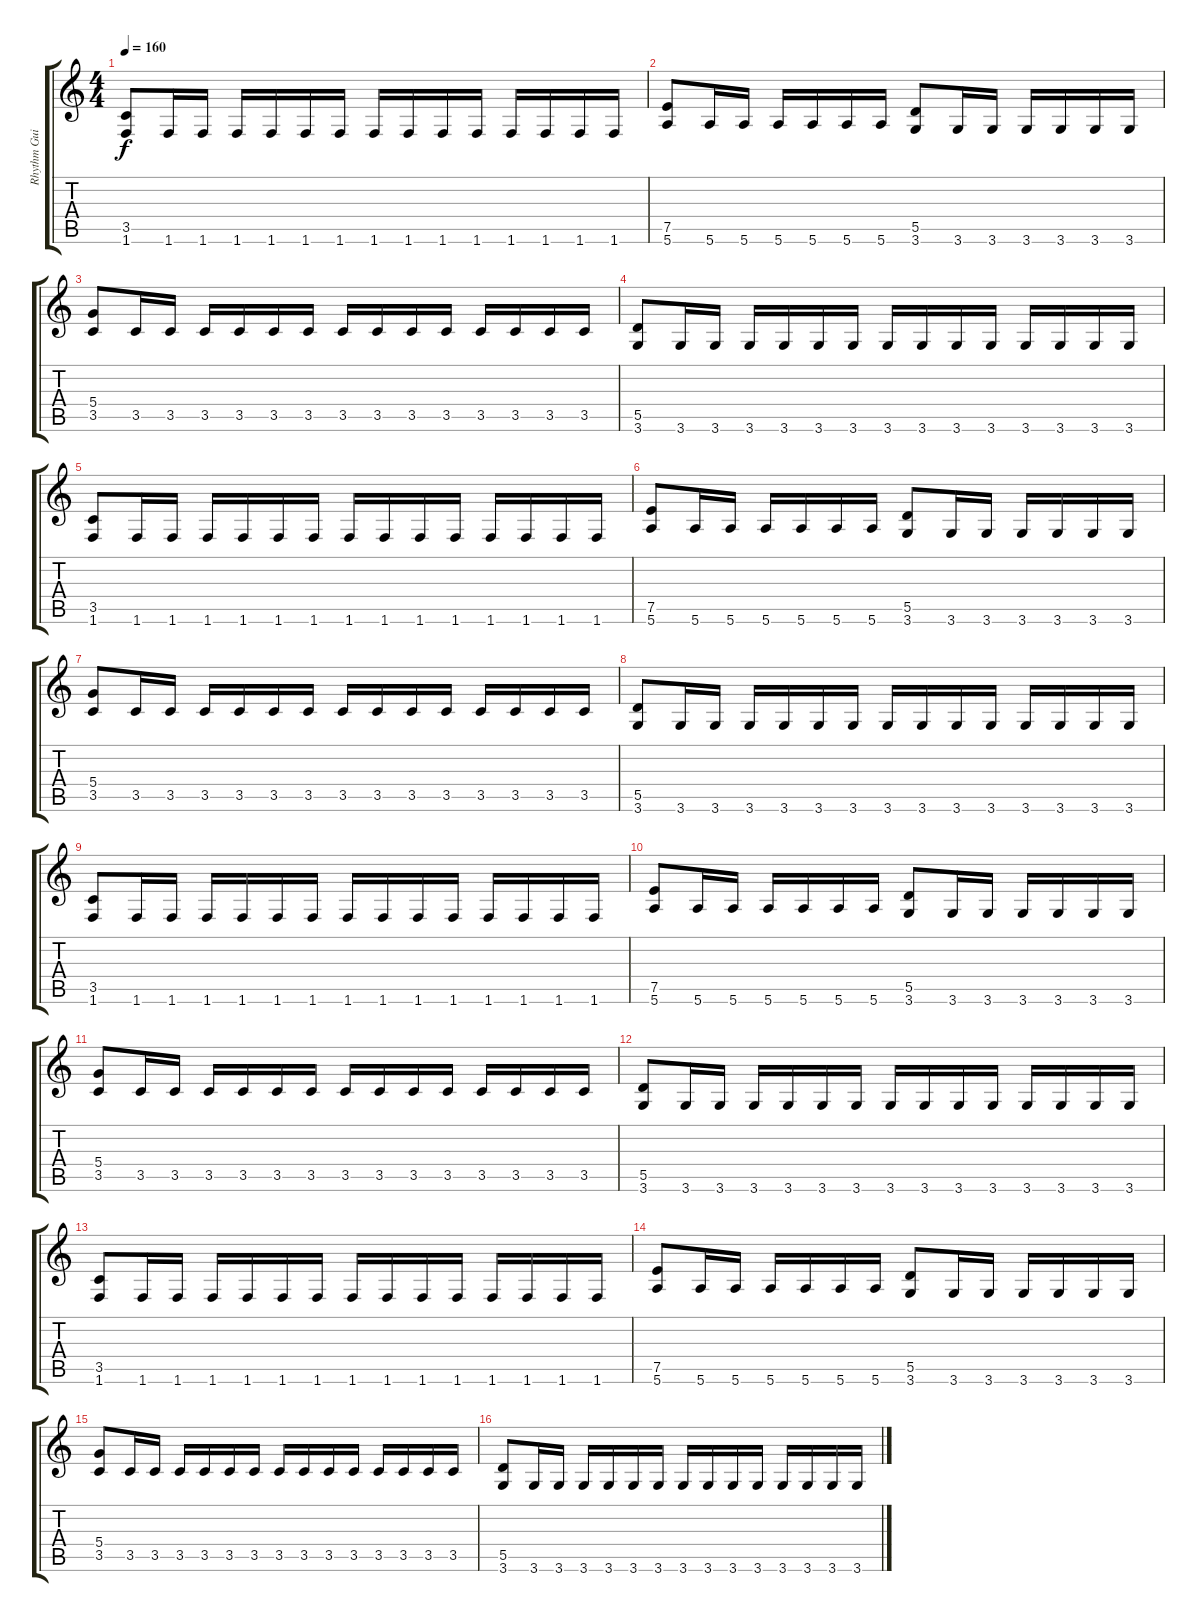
\track ("Rhythm Guitar" "Rhythm Gui") {instrument overdrivenguitar}
\staff {score tabs}
\tuning (E4 B3 G3 D3 A2 E2) {hide}
\ts (4 4)
\tempo 160
\clef g2
\ks c
(3.5 1.6).8{dy f} 1.6.16 1.6.16 1.6.16 1.6.16 1.6.16 1.6.16 1.6.16 1.6.16 1.6.16 1.6.16 1.6.16 1.6.16 1.6.16 1.6.16 |
(7.5 5.6).8 5.6.16 5.6.16 5.6.16 5.6.16 5.6.16 5.6.16 (5.5 3.6).8 3.6.16 3.6.16 3.6.16 3.6.16 3.6.16 3.6.16 |
(5.4 3.5).8 3.5.16 3.5.16 3.5.16 3.5.16 3.5.16 3.5.16 3.5.16 3.5.16 3.5.16 3.5.16 3.5.16 3.5.16 3.5.16 3.5.16 |
(5.5 3.6).8 3.6.16 3.6.16 3.6.16 3.6.16 3.6.16 3.6.16 3.6.16 3.6.16 3.6.16 3.6.16 3.6.16 3.6.16 3.6.16 3.6.16 |
(3.5 1.6).8 1.6.16 1.6.16 1.6.16 1.6.16 1.6.16 1.6.16 1.6.16 1.6.16 1.6.16 1.6.16 1.6.16 1.6.16 1.6.16 1.6.16 |
(7.5 5.6).8 5.6.16 5.6.16 5.6.16 5.6.16 5.6.16 5.6.16 (5.5 3.6).8 3.6.16 3.6.16 3.6.16 3.6.16 3.6.16 3.6.16 |
(5.4 3.5).8 3.5.16 3.5.16 3.5.16 3.5.16 3.5.16 3.5.16 3.5.16 3.5.16 3.5.16 3.5.16 3.5.16 3.5.16 3.5.16 3.5.16 |
(5.5 3.6).8 3.6.16 3.6.16 3.6.16 3.6.16 3.6.16 3.6.16 3.6.16 3.6.16 3.6.16 3.6.16 3.6.16 3.6.16 3.6.16 3.6.16 |
(3.5 1.6).8 1.6.16 1.6.16 1.6.16 1.6.16 1.6.16 1.6.16 1.6.16 1.6.16 1.6.16 1.6.16 1.6.16 1.6.16 1.6.16 1.6.16 |
(7.5 5.6).8 5.6.16 5.6.16 5.6.16 5.6.16 5.6.16 5.6.16 (5.5 3.6).8 3.6.16 3.6.16 3.6.16 3.6.16 3.6.16 3.6.16 |
(5.4 3.5).8 3.5.16 3.5.16 3.5.16 3.5.16 3.5.16 3.5.16 3.5.16 3.5.16 3.5.16 3.5.16 3.5.16 3.5.16 3.5.16 3.5.16 |
(5.5 3.6).8 3.6.16 3.6.16 3.6.16 3.6.16 3.6.16 3.6.16 3.6.16 3.6.16 3.6.16 3.6.16 3.6.16 3.6.16 3.6.16 3.6.16 |
(3.5 1.6).8 1.6.16 1.6.16 1.6.16 1.6.16 1.6.16 1.6.16 1.6.16 1.6.16 1.6.16 1.6.16 1.6.16 1.6.16 1.6.16 1.6.16 |
(7.5 5.6).8 5.6.16 5.6.16 5.6.16 5.6.16 5.6.16 5.6.16 (5.5 3.6).8 3.6.16 3.6.16 3.6.16 3.6.16 3.6.16 3.6.16 |
(5.4 3.5).8 3.5.16 3.5.16 3.5.16 3.5.16 3.5.16 3.5.16 3.5.16 3.5.16 3.5.16 3.5.16 3.5.16 3.5.16 3.5.16 3.5.16 |
(5.5 3.6).8 3.6.16 3.6.16 3.6.16 3.6.16 3.6.16 3.6.16 3.6.16 3.6.16 3.6.16 3.6.16 3.6.16 3.6.16 3.6.16 3.6.16
